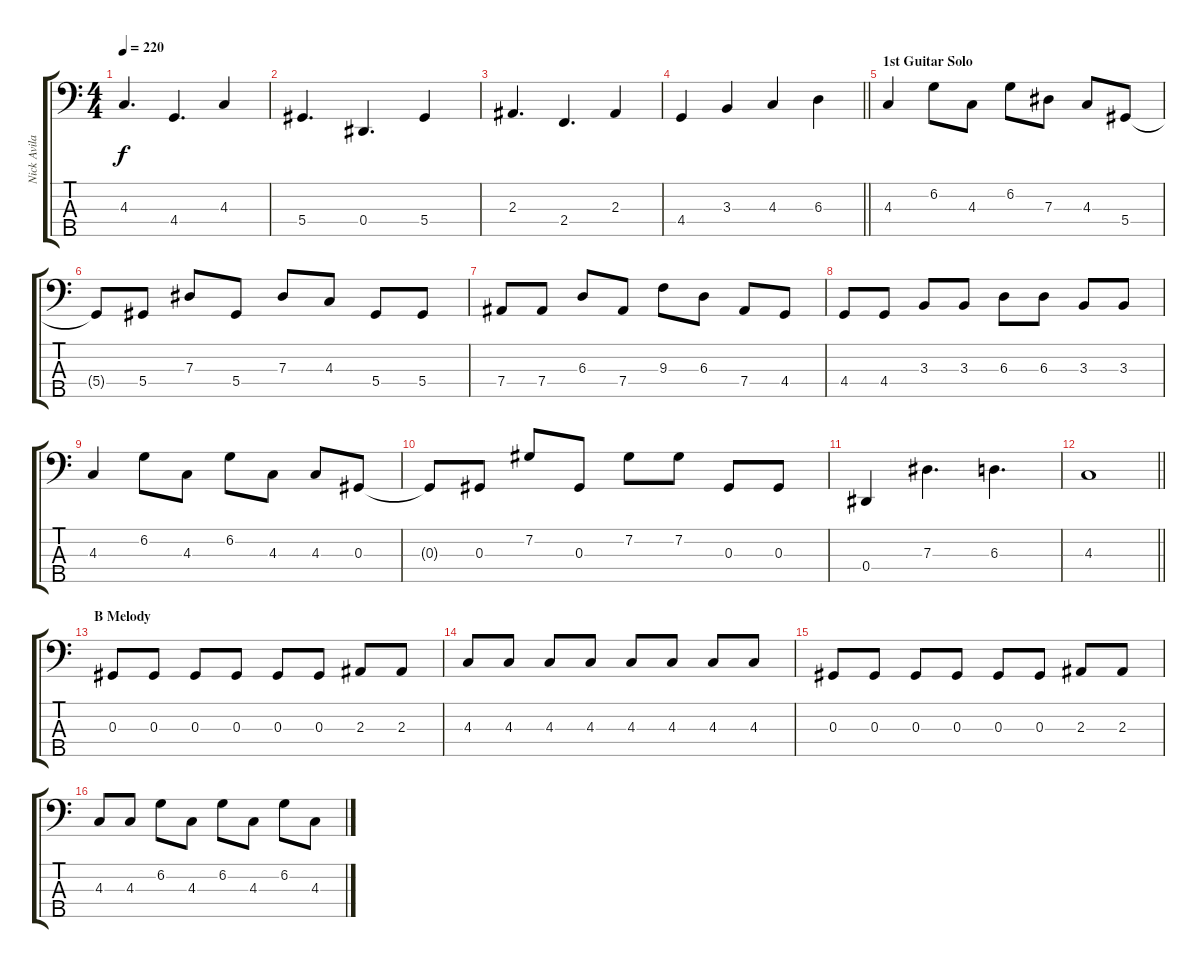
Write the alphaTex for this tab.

\track ("Nick Avila" "Nick Avila") {instrument electricbassfinger}
\staff {score tabs}
\tuning (Gb2 Db2 Ab1 Eb1 Bb0) {hide}
\ts (4 4)
\tempo 220
\clef f4
\ks c
4.3.4{d dy f} 4.4.4{d} 4.3.4 |
5.4.4{d} 0.4.4{d} 5.4.4 |
2.3.4{d} 2.4.4{d} 2.3.4 |
\barLineRight lightlight
4.4.4 3.3.4 4.3.4 6.3.4 |
\section ("" "1st Guitar Solo")
4.3.4 6.2.8 4.3.8 6.2.8 7.3.8 4.3.8 5.4.8 |
5.4{t}.8 5.4.8 7.3.8 5.4.8 7.3.8 4.3.8 5.4.8 5.4.8 |
7.4.8 7.4.8 6.3.8 7.4.8 9.3.8 6.3.8 7.4.8 4.4.8 |
4.4.8 4.4.8 3.3.8 3.3.8 6.3.8 6.3.8 3.3.8 3.3.8 |
4.3.4 6.2.8 4.3.8 6.2.8 4.3.8 4.3.8 0.3.8 |
0.3{t}.8 0.3.8 7.2.8 0.3.8 7.2.8 7.2.8 0.3.8 0.3.8 |
0.4.4 7.3.4{d} 6.3.4{d} |
\barLineRight lightlight
4.3.1 |
\section ("" "B Melody")
0.3.8 0.3.8 0.3.8 0.3.8 0.3.8 0.3.8 2.3.8 2.3.8 |
4.3.8 4.3.8 4.3.8 4.3.8 4.3.8 4.3.8 4.3.8 4.3.8 |
0.3.8 0.3.8 0.3.8 0.3.8 0.3.8 0.3.8 2.3.8 2.3.8 |
4.3.8 4.3.8 6.2.8 4.3.8 6.2.8 4.3.8 6.2.8 4.3.8
